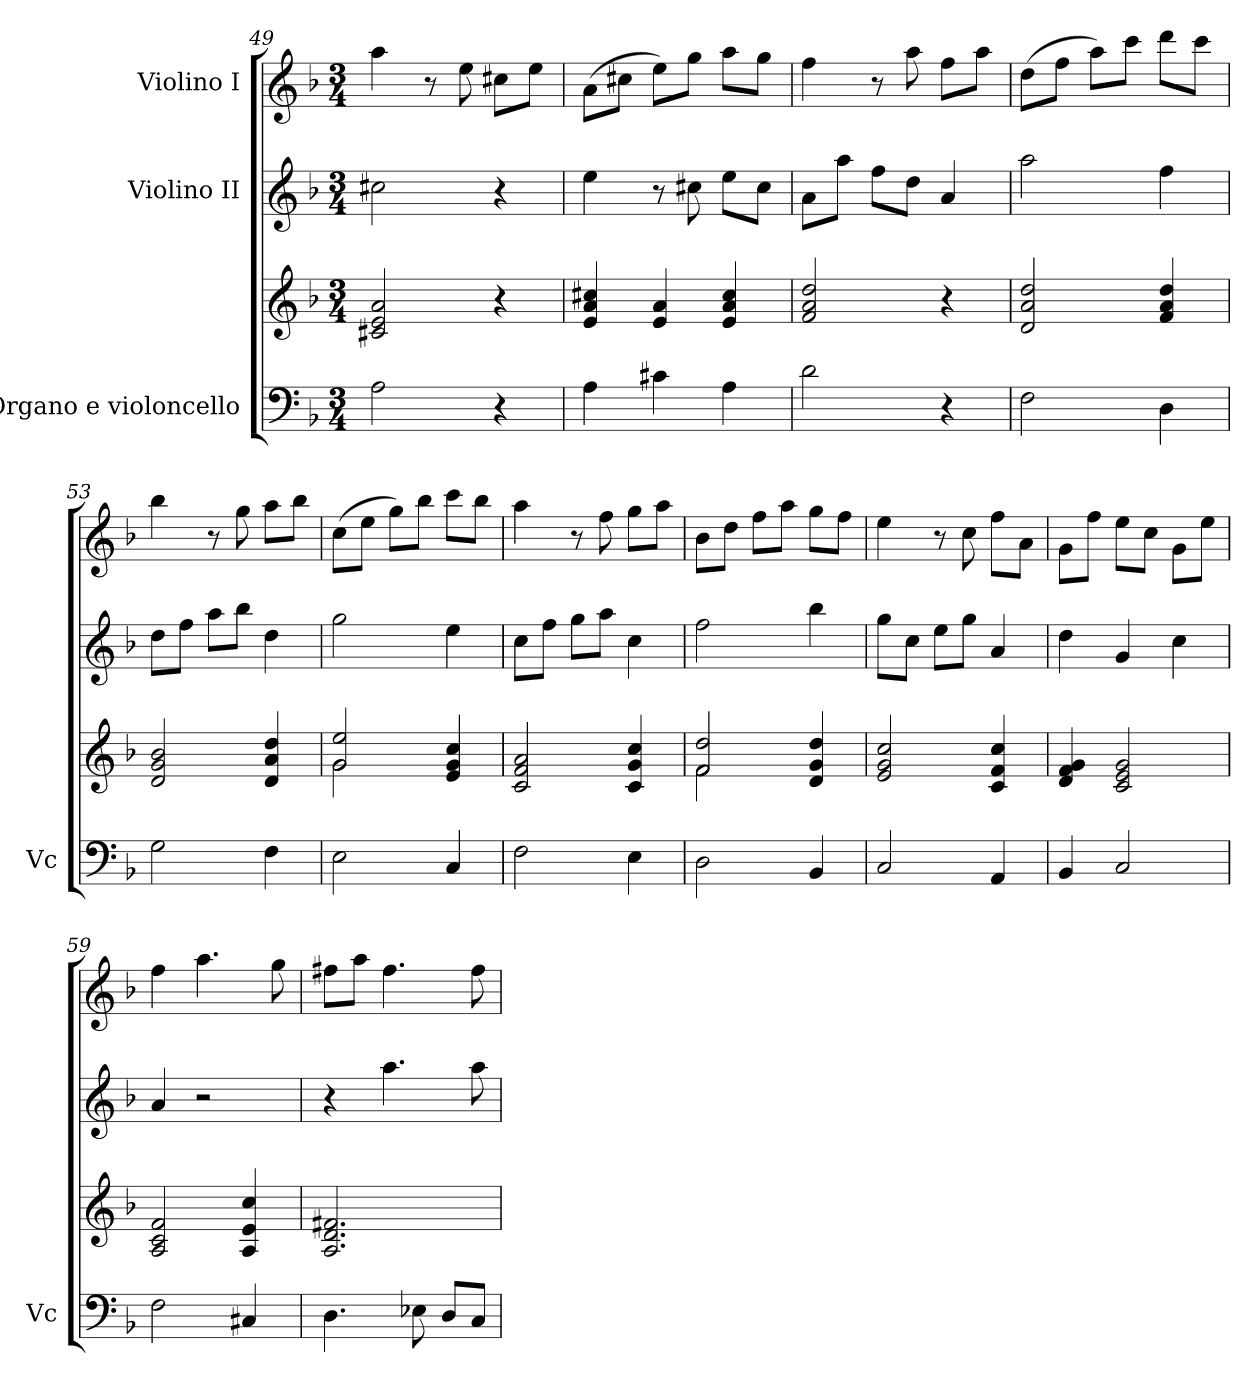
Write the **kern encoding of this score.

**kern	**kern	**kern	**kern
*part3	*part3	*part2	*part1
*staff4	*staff3	*staff2	*staff1
*I"Organo e  violoncello	*	*I"Violino II	*I"Violino I
*I'Vc	*	*	*
*clefF4	*clefG2	*clefG2	*clefG2
*k[b-]	*k[b-]	*k[b-]	*k[b-]
*M3/4	*M3/4	*M3/4	*M3/4
=49	=49	=49	=49
2A\	2c#X/ 2e/ 2a/	2cc#X\	4aa\
.	.	.	8r
.	.	.	8ee\
4r	4r	4r	8cc#X\L
.	.	.	8ee\J
=50	=50	=50	=50
4A\	4e/ 4a/ 4cc#X/	4ee\	(>8a\L
.	.	.	8cc#X\J
4c#X\	4e/ 4a/	8r	8ee\L)
.	.	8cc#X\	8gg\J
4A\	4e/ 4a/ 4cc#/	8ee\L	8aa\L
.	.	8cc#\J	8gg\J
=51	=51	=51	=51
2d\	2f/ 2a/ 2dd/	8a\L	4ff\
.	.	8aa\J	.
.	.	8ff\L	8r
.	.	8dd\J	8aa\
4r	4r	4a/	8ff\L
.	.	.	8aa\J
=52	=52	=52	=52
2F\	2d/ 2a/ 2dd/	2aa\	(>8dd\L
.	.	.	8ff\J
.	.	.	8aa\L)
.	.	.	8ccc\J
4D\	4f/ 4a/ 4dd/	4ff\	8ddd\L
.	.	.	8ccc\J
=53	=53	=53	=53
2G\	2d/ 2g/ 2b-/	8dd\L	4bb-\
.	.	8ff\J	.
.	.	8aa\L	8r
.	.	8bb-\J	8gg\
4F\	4d/ 4a/ 4dd/	4dd\	8aa\L
.	.	.	8bb-\J
=54	=54	=54	=54
*	*^	*	*
2E\	2g/ 2ee/	2g\	2gg\	(>8cc\L
.	.	.	.	8ee\J
.	.	.	.	8gg\L)
.	.	.	.	8bb-\J
4C/	4e/ 4g/ 4cc/	4ryy	4ee\	8ccc\L
.	.	.	.	8bb-\J
*	*v	*v	*	*
=55	=55	=55	=55
2F\	2c/ 2f/ 2a/	8cc\L	4aa\
.	.	8ff\J	.
.	.	8gg\L	8r
.	.	8aa\J	8ff\
4E\	4c/ 4g/ 4cc/	4cc\	8gg\L
.	.	.	8aa\J
=56	=56	=56	=56
*	*^	*	*
2D\	2f/ 2dd/	2f\	2ff\	8b-\L
.	.	.	.	8dd\J
.	.	.	.	8ff\L
.	.	.	.	8aa\J
4BB-/	4d/ 4g/ 4dd/	4ryy	4bb-\	8gg\L
.	.	.	.	8ff\J
*	*v	*v	*	*
!!LO:LB:g=z
=57	=57	=57	=57
2C/	2e/ 2g/ 2cc/	8gg\L	4ee\
.	.	8cc\J	.
.	.	8ee\L	8r
.	.	8gg\J	8cc\
4AA/	4c/ 4f/ 4cc/	4a/	8ff\L
.	.	.	8a\J
=58	=58	=58	=58
4BB-/	4d/ 4f/ 4g/	4dd\	8g\L
.	.	.	8ff\J
2C/	2c/ 2e/ 2g/	4g/	8ee\L
.	.	.	8cc\J
.	.	4cc\	8g\L
.	.	.	8ee\J
=59	=59	=59	=59
2F\	2A/ 2c/ 2f/	4a/	4ff\
.	.	2r	4.aa\
4C#X/	4A/ 4e/ 4cc/	.	.
.	.	.	8gg\
=60	=60	=60	=60
4.D\	2.A/ 2.d/ 2.f#X/	4r	8ff#X\L
.	.	.	8aa\J
.	.	4.aa\	4.ff#\
8E-X\	.	.	.
8D/L	.	.	.
8C/J	.	8aa\	8ff#\
=	=	=	=
*-	*-	*-	*-
